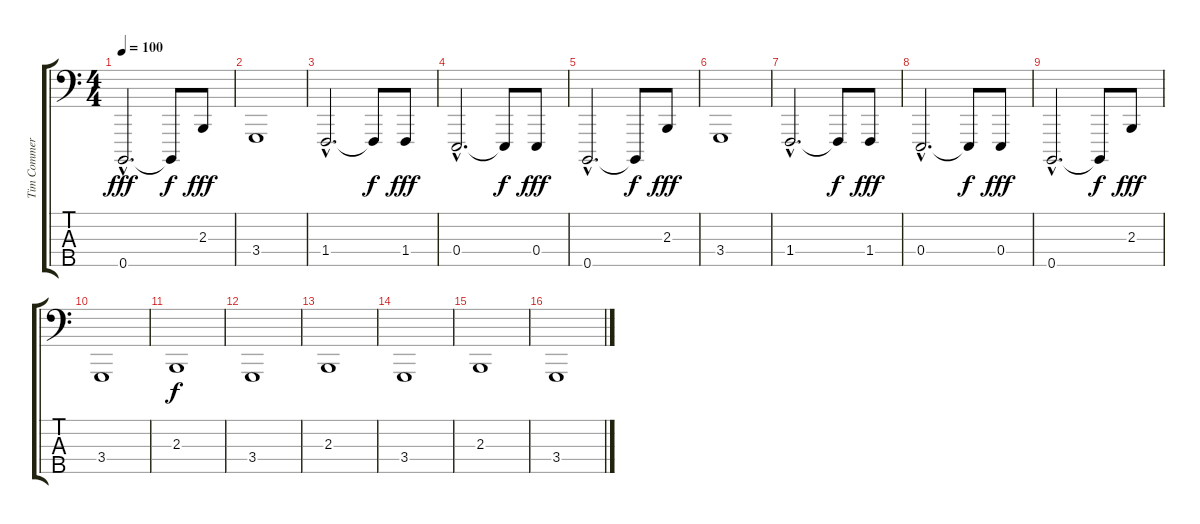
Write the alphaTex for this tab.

\track ("Tim Commerford (for effect only!)" "Tim Commer") {instrument reedorgan}
\staff {score tabs}
\tuning (G2 D2 A1 E1 B0) {hide}
\ts (4 4)
\tempo 100
\clef f4
\ks c
0.5{hac}.2{d dy fff} 0.5{t}.8{dy f} 2.3.8{dy fff} |
3.4.1 |
1.4{hac}.2{d} 1.4{t}.8{dy f} 1.4.8{dy fff} |
0.4{hac}.2{d} 0.4{t}.8{dy f} 0.4.8{dy fff} |
0.5{hac}.2{d} 0.5{t}.8{dy f} 2.3.8{dy fff} |
3.4.1 |
1.4{hac}.2{d} 1.4{t}.8{dy f} 1.4.8{dy fff} |
0.4{hac}.2{d} 0.4{t}.8{dy f} 0.4.8{dy fff} |
0.5{hac}.2{d} 0.5{t}.8{dy f} 2.3.8{dy fff} |
3.4.1 |
2.3.1{dy f} |
3.4.1 |
2.3.1 |
3.4.1 |
2.3.1 |
3.4.1
